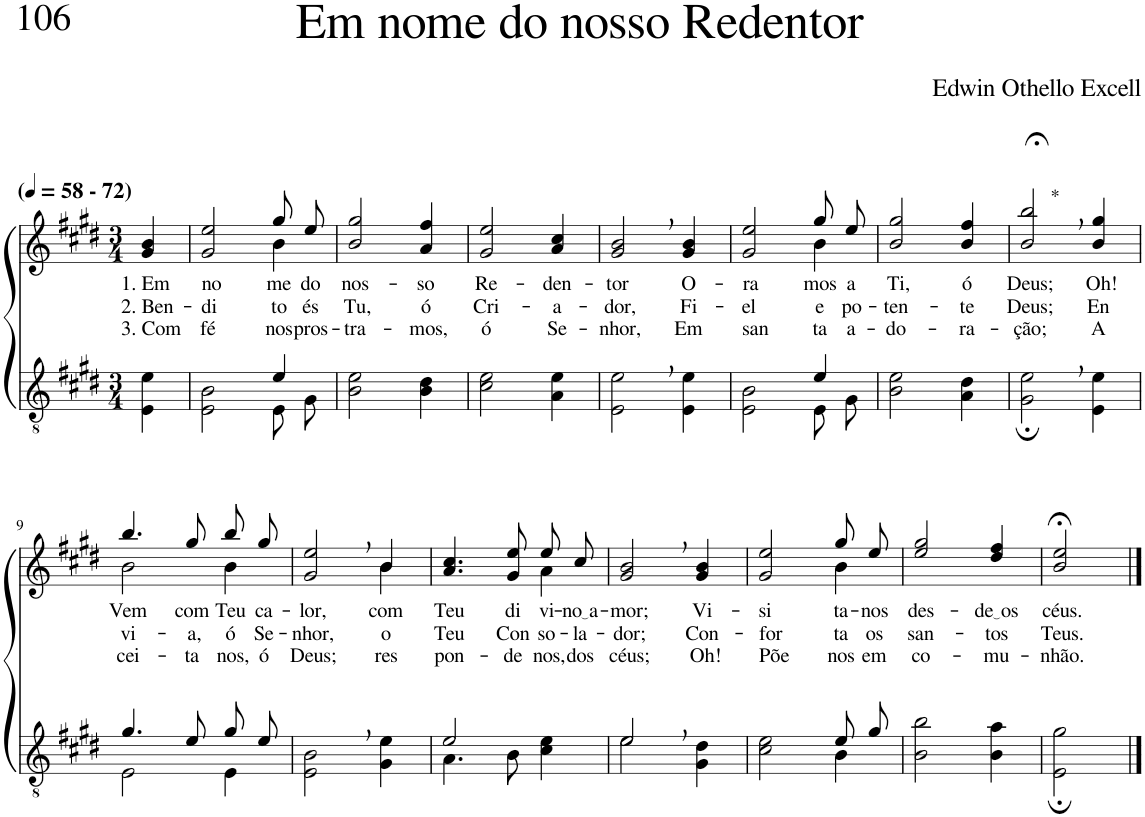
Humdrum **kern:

**kern	**kern	**text	**text	**text
*part2	*part1	*part1	*part1	*part1
*staff2	*staff1	*staff1	*staff1	*staff1
*I"Parte III e IV	*I"Parte I e II	*	*	*
*clefGv2	*clefG2	*	*	*
*Trd5c9	*Trd5c9	*	*	*
*k[f#c#g#d#]	*k[f#c#g#d#]	*	*	*
*M3/4	*M3/4	*	*	*
*MM58	*MM58	*	*	*
=1	=1	=1	=1	=1
!	!LO:TX:a:B:t=(	!	!	!
!	!LO:TX:a:B:t=- 72)	!	!	!
!	!	!LO:LY:b	!LO:LY:b	!LO:LY:b
4E\ 4e\	4g#/ 4b/	1. Em	2. Ben-	3. Com
=2	=2	=2	=2	=2
*^	*	*	*	*
!	!	!	!LO:LY:b	!LO:LY:b	!LO:LY:b
*	*	*^	*	*	*
2ryy	2E\ 2B\	2g#/ 2ee/	2ryy	no-	-di-	fé
!	!	!	!	!LO:LY:b	!LO:LY:b	!LO:LY:b
4e/	8E\L	8gg#/L	4b\	-me	-to	nos
!	!	!	!	!LO:LY:b	!LO:LY:b	!LO:LY:b
.	8G#\J	8ee/J	.	do	és	pros-
*	*	*v	*v	*	*	*
=3	=3	=3	=3	=3	=3
!	!	!	!LO:LY:b	!LO:LY:b	!LO:LY:b
*v	*v	*	*	*	*
2B\ 2e\	2b/ 2gg#/	nos-	Tu,	-tra-
!	!	!LO:LY:b	!LO:LY:b	!LO:LY:b
4B\ 4d#\	4a/ 4ff#/	-so	ó	-mos,
=4	=4	=4	=4	=4
!	!	!LO:LY:b	!LO:LY:b	!LO:LY:b
2c#\ 2e\	2g#/ 2ee/	Re-	Cri-	ó
!	!	!LO:LY:b	!LO:LY:b	!LO:LY:b
4A\ 4e\	4a/ 4cc#/	-den-	-a-	Se-
=5	=5	=5	=5	=5
!	!	!LO:LY:b	!LO:LY:b	!LO:LY:b
2E\, 2e\,	2g#/, 2b/,	-tor	-dor,	-nhor,
!	!	!LO:LY:b	!LO:LY:b	!LO:LY:b
4E\ 4e\	4g#/ 4b/	O-	Fi-	Em
=6	=6	=6	=6	=6
*^	*	*	*	*
!	!	!	!LO:LY:b	!LO:LY:b	!LO:LY:b
*	*	*^	*	*	*
2ryy	2E\ 2B\	2g#/ 2ee/	2ryy	-ra-	-el	san-
!	!	!	!	!LO:LY:b	!LO:LY:b	!LO:LY:b
4e/	8E\L	8gg#/L	4b\	-mos	e	-ta
!	!	!	!	!LO:LY:b	!LO:LY:b	!LO:LY:b
.	8G#\J	8ee/J	.	a	po-	a-
*	*	*v	*v	*	*	*
=7	=7	=7	=7	=7	=7
!	!	!	!LO:LY:b	!LO:LY:b	!LO:LY:b
*v	*v	*	*	*	*
2B\ 2e\	2b/ 2gg#/	Ti,	-ten-	-do-
!	!	!LO:LY:b	!LO:LY:b	!LO:LY:b
4A\ 4d#\	4b/ 4ff#/	ó	-te	-ra-
=8	=8	=8	=8	=8
!	!LO:TX:a:t=*	!	!	!
!	!	!LO:LY:b	!LO:LY:b	!LO:LY:b
2G#\;, 2e\;,	2b/;<, 2bb/;<,	Deus;	Deus;	-ção;
!	!	!LO:LY:b	!LO:LY:b	!LO:LY:b
4E\ 4e\	4b/ 4gg#/	Oh!	En-	A-
!!LO:LB:g=z
=9	=9	=9	=9	=9
*^	*^	*	*	*
!	!	!	!	!LO:LY:b	!LO:LY:b	!LO:LY:b
4.g#/	2E\	4.bb/	2b\	Vem	-vi-	-cei-
!	!	!	!	!LO:LY:b	!LO:LY:b	!LO:LY:b
8e/	.	8gg#/	.	com	-a,	-ta-
!	!	!	!	!LO:LY:b	!LO:LY:b	!LO:LY:b
8g#/L	4E\	8bb/L	4b\	Teu	ó	-nos,
!	!	!	!	!LO:LY:b	!LO:LY:b	!LO:LY:b
8e/J	.	8gg#/J	.	ca-	Se-	ó
*v	*v	*	*	*	*	*
=10	=10	=10	=10	=10	=10
!	!	!	!LO:LY:b	!LO:LY:b	!LO:LY:b
2E\, 2B\,	2g#/, 2ee/,	2ryy	-lor,	-nhor,	Deus;
!	!	!	!LO:LY:b	!LO:LY:b	!LO:LY:b
4G#\ 4e\	4b/	4b\	com	o	res-
=11	=11	=11	=11	=11	=11
*^	*	*	*	*	*
!	!	!	!	!LO:LY:b	!LO:LY:b	!LO:LY:b
2e/	4.A\	4.a/ 4.cc#/	2ryy	Teu	Teu	-pon-
!	!	!	!	!LO:LY:b	!LO:LY:b	!LO:LY:b
.	8B\	8g#/ 8ee/	.	di-	Con-	-de-
!	!	!	!	!LO:LY:b	!LO:LY:b	!LO:LY:b
4ryy	4c#\ 4e\	8ee/L	4a\	-vi-	so-	-nos,
!	!	!	!	!LO:LY:b	!LO:LY:b	!LO:LY:b
.	.	8cc#/J	.	no a	-la-	dos
*	*	*v	*v	*	*	*
=12	=12	=12	=12	=12	=12
!	!	!	!LO:LY:b	!LO:LY:b	!LO:LY:b
2e,/	2e\	2g#/, 2b/,	-mor;	-dor;	céus;
!	!	!	!LO:LY:b	!LO:LY:b	!LO:LY:b
4ryy	4G#\ 4d#\	4g#/ 4b/	Vi-	Con-	Oh!
=13	=13	=13	=13	=13	=13
!	!	!	!LO:LY:b	!LO:LY:b	!LO:LY:b
*	*	*^	*	*	*
2ryy	2c#\ 2e\	2g#/ 2ee/	2ryy	-si-	-for-	Põe-
!	!	!	!	!LO:LY:b	!LO:LY:b	!LO:LY:b
8e/L	4B\	8gg#/L	4b\	-ta-	-ta	-nos
!	!	!	!	!LO:LY:b	!LO:LY:b	!LO:LY:b
8g#/J	.	8ee/J	.	-nos	os	em
*v	*v	*	*	*	*	*
*	*v	*v	*	*	*
=14	=14	=14	=14	=14
!	!	!LO:LY:b	!LO:LY:b	!LO:LY:b
2B\ 2b\	2ee/ 2gg#/	des-	san-	co-
!	!	!LO:LY:b	!LO:LY:b	!LO:LY:b
4B\ 4a\	4dd#/ 4ff#/	de os	-tos	-mu-
=15	=15	=15	=15	=15
!	!	!LO:LY:b	!LO:LY:b	!LO:LY:b
2E\; 2g#\;	2b/;< 2ee/;<	céus.	Teus.	-nhão.
==	==	==	==	==
*-	*-	*-	*-	*-
